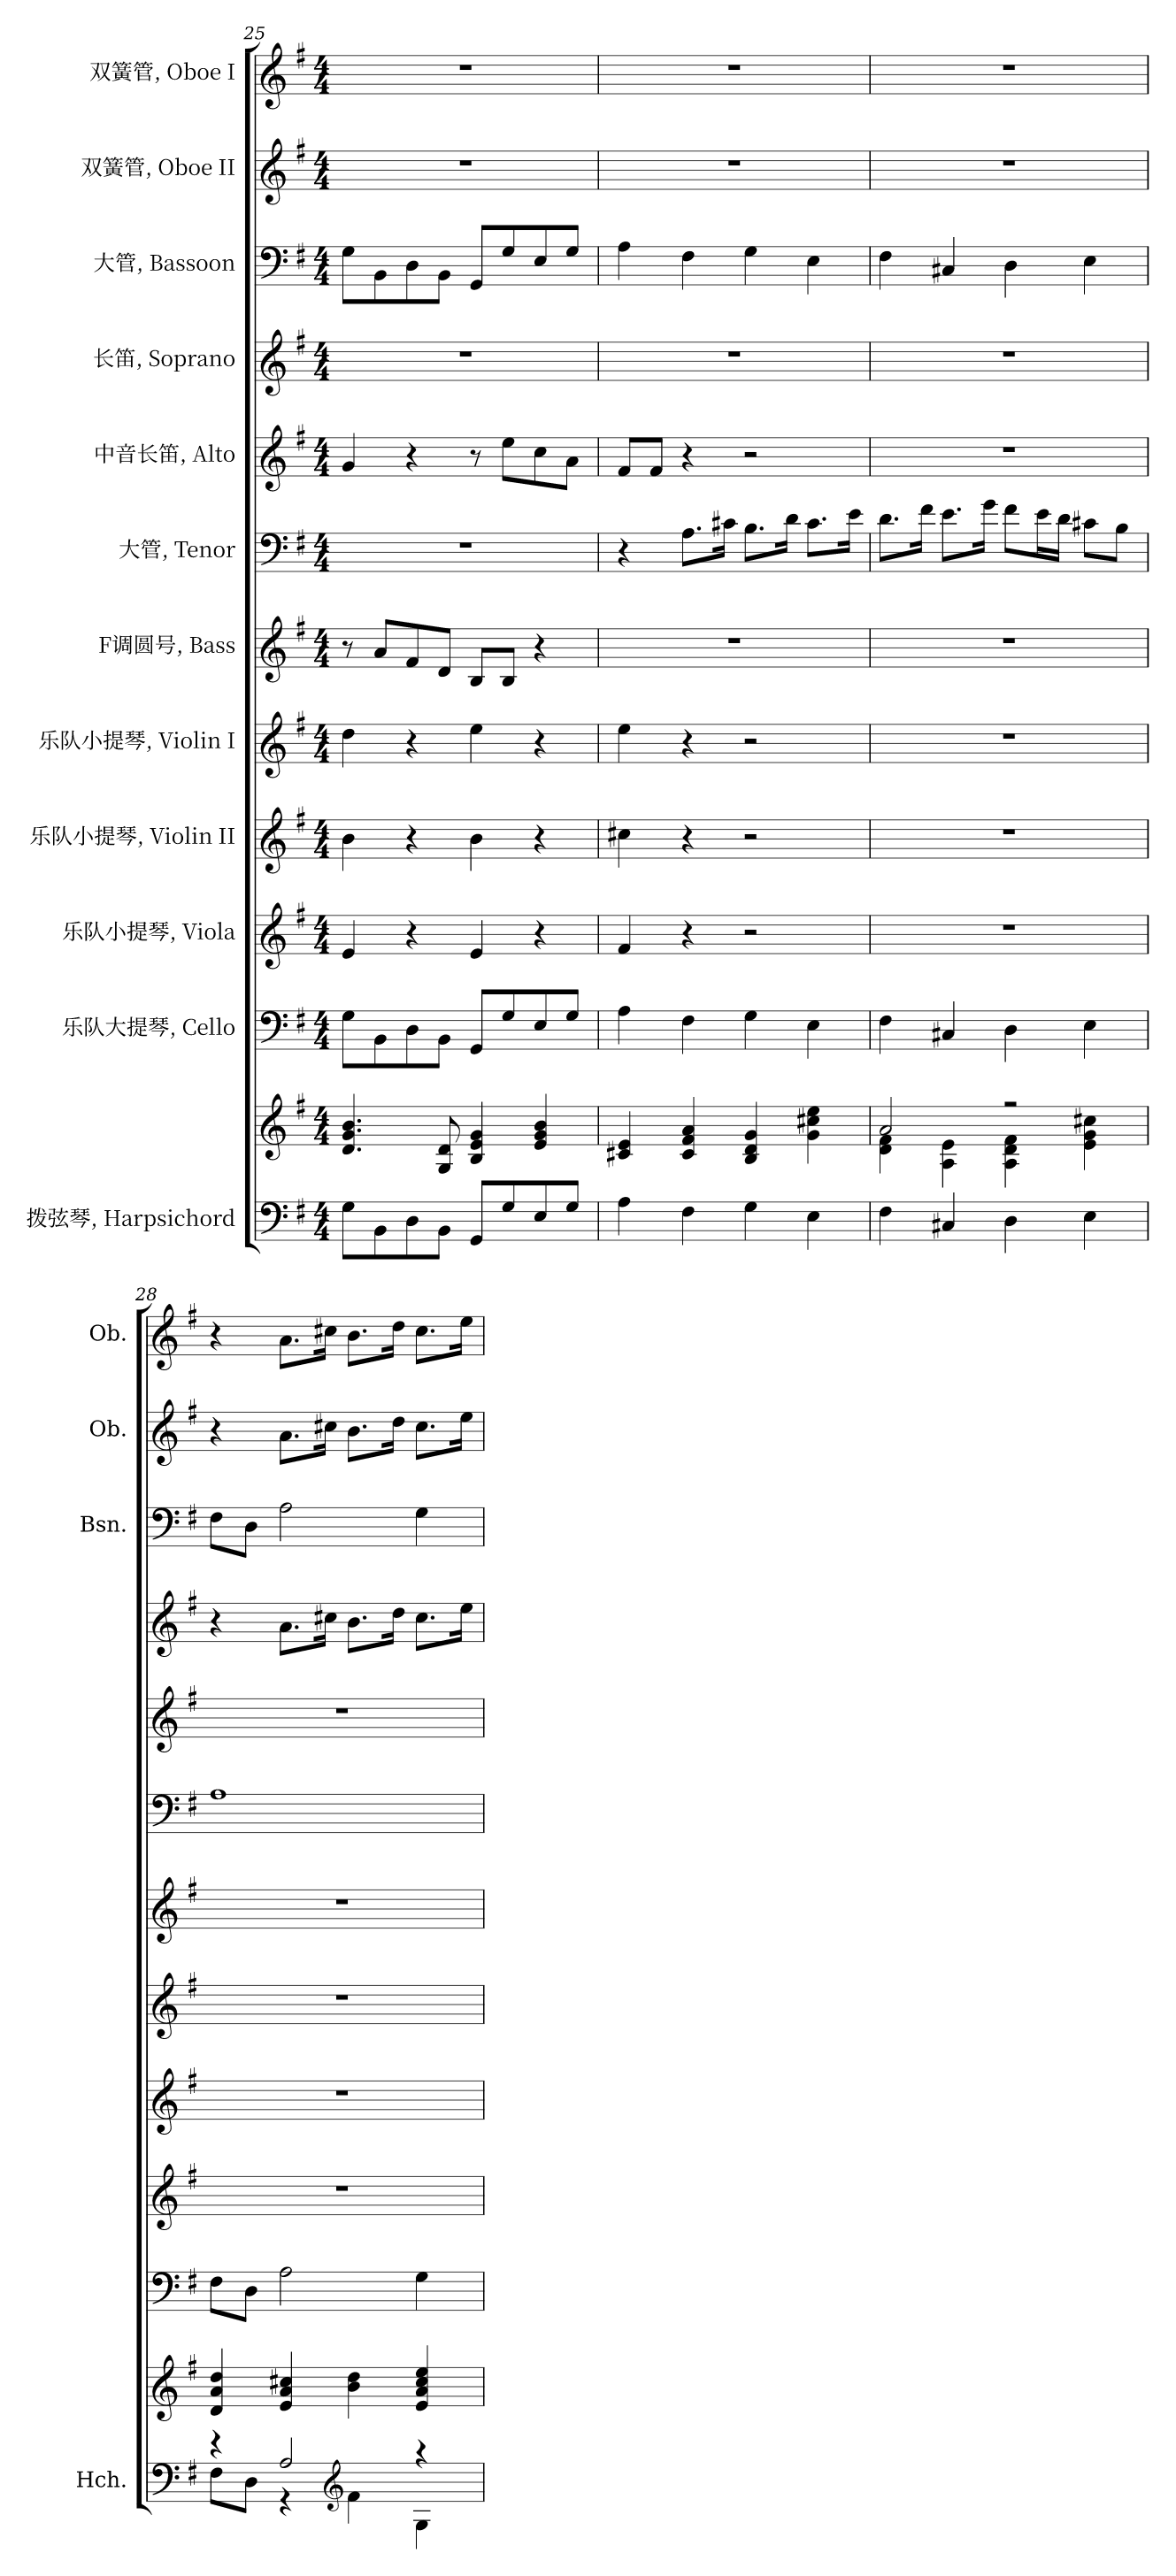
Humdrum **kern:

**kern	**kern	**kern	**kern	**kern	**kern	**kern	**kern	**kern	**kern	**kern	**kern	**kern
*part12	*part12	*part11	*part10	*part9	*part8	*part7	*part6	*part5	*part4	*part3	*part2	*part1
*staff13	*staff12	*staff11	*staff10	*staff9	*staff8	*staff7	*staff6	*staff5	*staff4	*staff3	*staff2	*staff1
*I"拨弦琴, Harpsichord	*	*I"乐队大提琴, Cello	*I"乐队小提琴, Viola	*I"乐队小提琴, Violin II	*I"乐队小提琴, Violin I	*I"F调圆号, Bass	*I"大管, Tenor	*I"中音长笛, Alto	*I"长笛, Soprano	*I"大管, Bassoon	*I"双簧管, Oboe II	*I"双簧管, Oboe I
*I'Hch.	*	*	*	*	*	*	*	*	*	*I'Bsn.	*I'Ob.	*I'Ob.
*clefF4	*clefG2	*clefF4	*clefG2	*clefG2	*clefG2	*clefG2	*clefF4	*clefG2	*clefG2	*clefF4	*clefG2	*clefG2
*	*	*	*	*	*	*ITrd4c7	*	*ITrd3c5	*	*	*	*
*k[f#]	*k[f#]	*k[f#]	*k[f#]	*k[f#]	*k[f#]	*k[]	*k[f#]	*k[f#c#]	*k[f#]	*k[f#]	*k[f#]	*k[f#]
*M4/4	*M4/4	*M4/4	*M4/4	*M4/4	*M4/4	*M4/4	*M4/4	*M4/4	*M4/4	*M4/4	*M4/4	*M4/4
=25	=25	=25	=25	=25	=25	=25	=25	=25	=25	=25	=25	=25
8G\L	4.d/ 4.g/ 4.b/	8G\L	4e/	4b\	4dd\	8r	1r	4d/	1r	8G\L	1r	1r
8BB\	.	8BB\	.	.	.	8d/L	.	.	.	8BB\	.	.
8D\	.	8D\	4r	4r	4r	8B/	.	4r	.	8D\	.	.
8BB\J	8G/ 8d/	8BB\J	.	.	.	8G/J	.	.	.	8BB\J	.	.
8GG/L	4B/ 4e/ 4g/	8GG/L	4e/	4b\	4ee\	8E/L	.	8r	.	8GG/L	.	.
8G/	.	8G/	.	.	.	8E/J	.	8b\L	.	8G/	.	.
8E/	4e/ 4g/ 4b/	8E/	4r	4r	4r	4r	.	8g\	.	8E/	.	.
8G/J	.	8G/J	.	.	.	.	.	8e\J	.	8G/J	.	.
=26	=26	=26	=26	=26	=26	=26	=26	=26	=26	=26	=26	=26
4A\	4c#X/ 4e/	4A\	4f#/	4cc#X\	4ee\	1r	4r	8c#/L	1r	4A\	1r	1r
.	.	.	.	.	.	.	.	8c#/J	.	.	.	.
4F#\	4c#/ 4f#/ 4a/	4F#\	4r	4r	4r	.	8.A\L	4r	.	4F#\	.	.
.	.	.	.	.	.	.	16c#X\Jk	.	.	.	.	.
4G\	4B/ 4d/ 4g/	4G\	2r	2r	2r	.	8.B\L	2r	.	4G\	.	.
.	.	.	.	.	.	.	16d\Jk	.	.	.	.	.
4E\	4g\ 4cc#X\ 4ee\	4E\	.	.	.	.	8.c#\L	.	.	4E\	.	.
.	.	.	.	.	.	.	16e\Jk	.	.	.	.	.
!!LO:PB:g=z
=27	=27	=27	=27	=27	=27	=27	=27	=27	=27	=27	=27	=27
*	*^	*	*	*	*	*	*	*	*	*	*	*
4F#\	2a/	4d\ 4f#\	4F#\	1r	1r	1r	1r	8.d\L	1r	1r	4F#\	1r	1r
.	.	.	.	.	.	.	.	16f#\Jk	.	.	.	.	.
4C#X/	.	4A\ 4e\	4C#X/	.	.	.	.	8.e\L	.	.	4C#X/	.	.
.	.	.	.	.	.	.	.	16g\Jk	.	.	.	.	.
4D\	2r	4A\ 4d\ 4f#\	4D\	.	.	.	.	8f#\L	.	.	4D\	.	.
.	.	.	.	.	.	.	.	16e\L	.	.	.	.	.
.	.	.	.	.	.	.	.	16d\JJ	.	.	.	.	.
4E\	.	4e\ 4g\ 4cc#X\	4E\	.	.	.	.	8c#X\L	.	.	4E\	.	.
.	.	.	.	.	.	.	.	8B\J	.	.	.	.	.
*	*v	*v	*	*	*	*	*	*	*	*	*	*	*
=28	=28	=28	=28	=28	=28	=28	=28	=28	=28	=28	=28	=28
*^	*	*	*	*	*	*	*	*	*	*	*	*
4r	8F#\L	4d/ 4a/ 4dd/	8F#\L	1r	1r	1r	1r	1A	1r	4r	8F#\L	4r	4r
.	8D\J	.	8D\J	.	.	.	.	.	.	.	8D\J	.	.
2A/	4r	4e/ 4a/ 4cc#X/	2A\	.	.	.	.	.	.	8.a\L	2A\	8.a\L	8.a\L
.	.	.	.	.	.	.	.	.	.	16cc#X\Jk	.	16cc#X\Jk	16cc#X\Jk
*clefG2	*	*	*	*	*	*	*	*	*	*	*	*	*
.	4f#\	4b\ 4dd\	.	.	.	.	.	.	.	8.b\L	.	8.b\L	8.b\L
.	.	.	.	.	.	.	.	.	.	16dd\Jk	.	16dd\Jk	16dd\Jk
4r	4G\	4e/ 4a/ 4cc#/ 4ee/	4G\	.	.	.	.	.	.	8.cc#\L	4G\	8.cc#\L	8.cc#\L
.	.	.	.	.	.	.	.	.	.	16ee\Jk	.	16ee\Jk	16ee\Jk
*v	*v	*	*	*	*	*	*	*	*	*	*	*	*
=	=	=	=	=	=	=	=	=	=	=	=	=
*-	*-	*-	*-	*-	*-	*-	*-	*-	*-	*-	*-	*-
